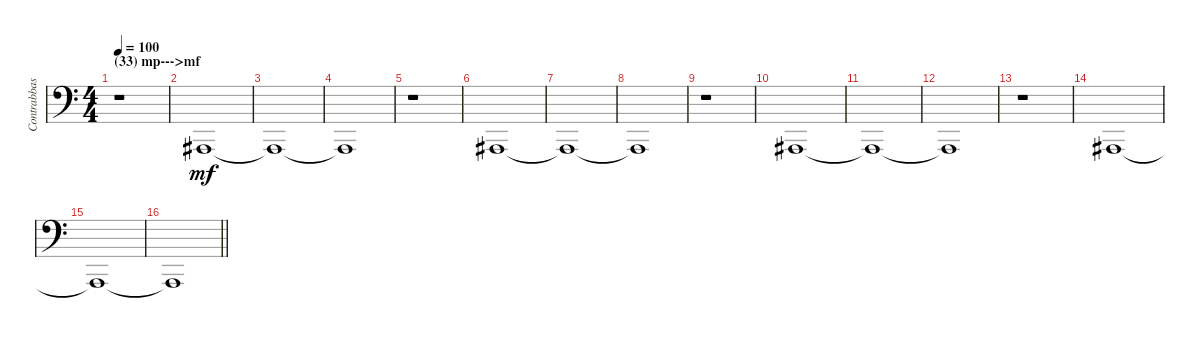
\track ("Contrabbasso" "Contrabbas") {instrument choiraahs}
\staff {score}
\tuning (G2 D2 A1 E1 B0) {hide}
\ts (4 4)
\section ("" "(33) mp--->mf")
\tempo 100
\clef f4
\ks c
r.1{dy mp} |
1.3.1{dy mf} |
1.3{t}.1 |
1.3{t}.1 |
r.1 |
1.3.1 |
1.3{t}.1 |
1.3{t}.1 |
r.1 |
1.3.1 |
1.3{t}.1 |
1.3{t}.1 |
r.1 |
1.3.1 |
1.3{t}.1 |
\barLineRight lightlight
1.3{t}.1
